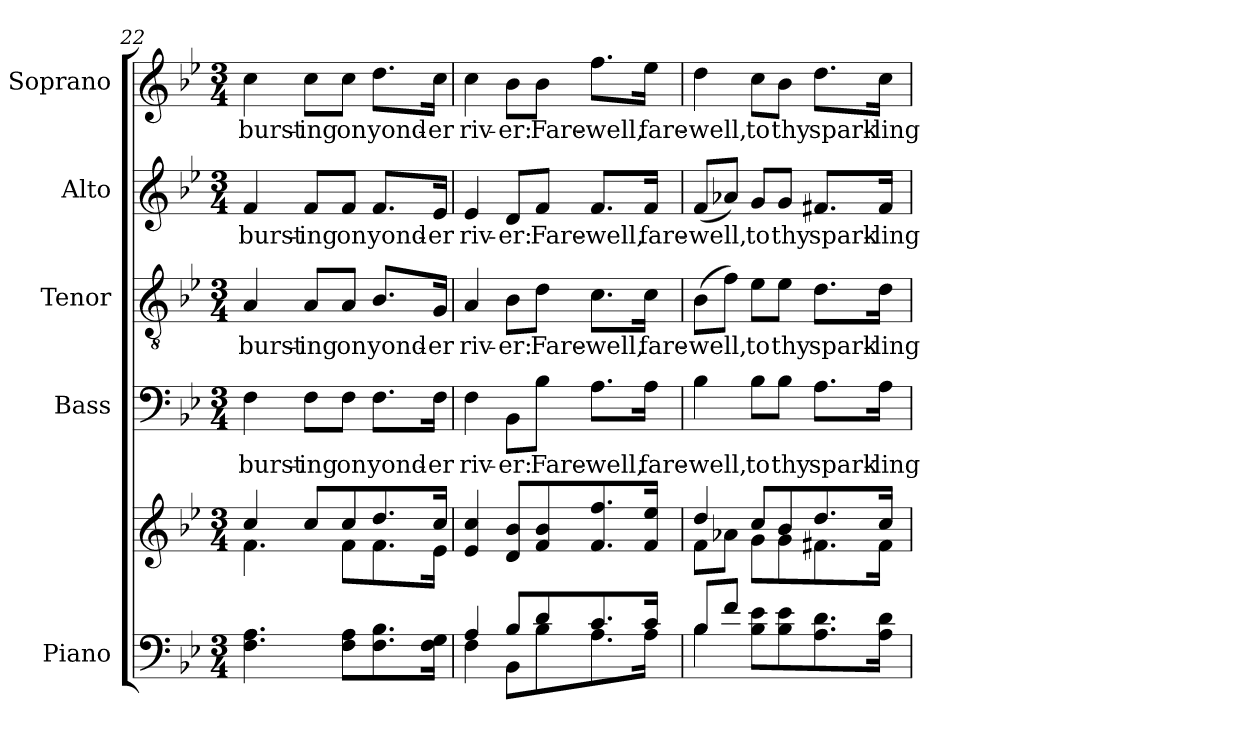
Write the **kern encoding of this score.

**kern	**kern	**kern	**text	**kern	**text	**kern	**text	**kern	**text
*part5	*part5	*part4	*part4	*part3	*part3	*part2	*part2	*part1	*part1
*staff6	*staff5	*staff4	*staff4	*staff3	*staff3	*staff2	*staff2	*staff1	*staff1
*I"Piano	*	*I"Bass	*	*I"Tenor	*	*I"Alto	*	*I"Soprano	*
*I'Pno.	*	*I'B.	*	*I'T.	*	*I'A.	*	*I'S.	*
*clefF4	*clefG2	*clefF4	*	*clefGv2	*	*clefG2	*	*clefG2	*
*	*	*	*	*ITrd7c12	*	*	*	*	*
*k[b-e-]	*k[b-e-]	*k[b-e-]	*	*k[b-e-]	*	*k[b-e-]	*	*k[b-e-]	*
*B-:	*B-:	*B-:	*	*B-:	*	*B-:	*	*B-:	*
*M3/4	*M3/4	*M3/4	*	*M3/4	*	*M3/4	*	*M3/4	*
=22	=22	=22	=22	=22	=22	=22	=22	=22	=22
*	*^	*	*	*	*	*	*	*	*
!	!	!	!	!LO:LY:b:color=#000000	!	!	!	!	!	!
!	!	!	!	!	!	!LO:LY:b:color=#000000	!	!	!	!
!	!	!	!	!	!	!	!	!LO:LY:b:color=#000000	!	!
!	!	!	!	!	!	!	!	!	!	!LO:LY:b:color=#000000
4.Fi\ 4.Ai	4cci/	4.fi\	4Fi\	burst-	4AAi/	burst-	4fi/	burst-	4cci\	burst-
!	!	!	!	!LO:LY:b:color=#000000	!	!	!	!	!	!
!	!	!	!	!	!	!LO:LY:b:color=#000000	!	!	!	!
!	!	!	!	!	!	!	!	!LO:LY:b:color=#000000	!	!
!	!	!	!	!	!	!	!	!	!	!LO:LY:b:color=#000000
.	8cci/L	.	8Fi\L	-ing	8AAi/L	-ing	8fi/L	-ing	8cci\L	-ing
!	!	!	!	!LO:LY:b:color=#000000	!	!	!	!	!	!
!	!	!	!	!	!	!LO:LY:b:color=#000000	!	!	!	!
!	!	!	!	!	!	!	!	!LO:LY:b:color=#000000	!	!
!	!	!	!	!	!	!	!	!	!	!LO:LY:b:color=#000000
8Fi\ 8AiL	8cci/	8fi\L	8Fi\J	on	8AAi/J	on	8fi/J	on	8cci\J	on
!	!	!	!	!LO:LY:b:color=#000000	!	!	!	!	!	!
!	!	!	!	!	!	!LO:LY:b:color=#000000	!	!	!	!
!	!	!	!	!	!	!	!	!LO:LY:b:color=#000000	!	!
!	!	!	!	!	!	!	!	!	!	!LO:LY:b:color=#000000
8.Fi\ 8.B-i	8.ddi/	8.fi\	8.Fi\L	yond-	8.BB-i/L	yond-	8.fi/L	yond-	8.ddi\L	yond-
!	!	!	!	!LO:LY:b:color=#000000	!	!	!	!	!	!
!	!	!	!	!	!	!LO:LY:b:color=#000000	!	!	!	!
!	!	!	!	!	!	!	!	!LO:LY:b:color=#000000	!	!
!	!	!	!	!	!	!	!	!	!	!LO:LY:b:color=#000000
16Fi\ 16GiJk	16cci/Jk	16e-i\Jk	16Fi\Jk	-er	16GGi/Jk	-er	16e-i/Jk	-er	16cci\Jk	-er
*	*v	*v	*	*	*	*	*	*	*	*
=23	=23	=23	=23	=23	=23	=23	=23	=23	=23
*^	*	*	*	*	*	*	*	*	*
*	*	*^	*	*	*	*	*	*	*	*
!	!	!	!	!	!LO:LY:b:color=#000000	!	!	!	!	!	!
*	*	*v	*v	*	*	*	*	*	*	*	*
*	*	*^	*	*	*	*	*	*	*	*
!	!	!	!	!	!	!	!LO:LY:b:color=#000000	!	!	!	!
*	*	*v	*v	*	*	*	*	*	*	*	*
*	*	*^	*	*	*	*	*	*	*	*
!	!	!	!	!	!	!	!	!	!LO:LY:b:color=#000000	!	!
*	*	*v	*v	*	*	*	*	*	*	*	*
*	*	*^	*	*	*	*	*	*	*	*
!	!	!	!	!	!	!	!	!	!	!	!LO:LY:b:color=#000000
*	*	*v	*v	*	*	*	*	*	*	*	*
4Ai/	4Fi\	4e-i/ 4cci	4Fi\	riv-	4AAi/	riv-	4e-i/	riv-	4cci\	riv-
!	!	!	!	!LO:LY:b:color=#000000	!	!	!	!	!	!
!	!	!	!	!	!	!LO:LY:b:color=#000000	!	!	!	!
!	!	!	!	!	!	!	!	!LO:LY:b:color=#000000	!	!
!	!	!	!	!	!	!	!	!	!	!LO:LY:b:color=#000000
8B-i/L	8BB-i\L	8di/ 8b-iL	8BB-i\L	-er:	8BB-i\L	-er:	8di/L	-er:	8b-i\L	-er:
!	!	!	!	!LO:LY:b:color=#000000	!	!	!	!	!	!
!	!	!	!	!	!	!LO:LY:b:color=#000000	!	!	!	!
!	!	!	!	!	!	!	!	!LO:LY:b:color=#000000	!	!
!	!	!	!	!	!	!	!	!	!	!LO:LY:b:color=#000000
8di/	8B-i\	8fi/ 8b-i	8B-i\J	Fare-	8Di\J	Fare-	8fi/J	Fare-	8b-i\J	Fare-
!	!	!	!	!LO:LY:b:color=#000000	!	!	!	!	!	!
!	!	!	!	!	!	!LO:LY:b:color=#000000	!	!	!	!
!	!	!	!	!	!	!	!	!LO:LY:b:color=#000000	!	!
!	!	!	!	!	!	!	!	!	!	!LO:LY:b:color=#000000
8.ci/	8.Ai\	8.fi/ 8.ffi	8.Ai\L	-well,	8.Ci\L	-well,	8.fi/L	-well,	8.ffi\L	-well,
!	!	!	!	!LO:LY:b:color=#000000	!	!	!	!	!	!
!	!	!	!	!	!	!LO:LY:b:color=#000000	!	!	!	!
!	!	!	!	!	!	!	!	!LO:LY:b:color=#000000	!	!
!	!	!	!	!	!	!	!	!	!	!LO:LY:b:color=#000000
16ci/Jk	16Ai\Jk	16fi/ 16ee-iJk	16Ai\Jk	fare-	16Ci\Jk	fare-	16fi/Jk	fare-	16ee-i\Jk	fare-
!!LO:LB:g=z
=24	=24	=24	=24	=24	=24	=24	=24	=24	=24	=24
*	*	*^	*	*	*	*	*	*	*	*
!	!	!	!	!	!LO:LY:b:color=#000000	!	!	!	!	!	!
!	!	!	!	!	!	!	!LO:LY:b:color=#000000	!	!	!	!
!	!	!	!	!	!	!	!	!	!LO:LY:b:color=#000000	!	!
!	!	!	!	!	!	!	!	!	!	!	!LO:LY:b:color=#000000
8B-i/L	4B-i\	4ddi/	8fi\L	4B-i\	-well,	(8BB-i\L	-well,	(8fi/L	-well,	4ddi\	-well,
8fi/J	.	.	8a-Xi\J	.	.	8Fi\J)	.	8a-Xi/J)	.	.	.
!	!	!	!	!	!LO:LY:b:color=#000000	!	!	!	!	!	!
!	!	!	!	!	!	!	!LO:LY:b:color=#000000	!	!	!	!
!	!	!	!	!	!	!	!	!	!LO:LY:b:color=#000000	!	!
!	!	!	!	!	!	!	!	!	!	!	!LO:LY:b:color=#000000
8B-i\ 8e-iL	2ryy	8cci/L	8gi\L	8B-i\L	to	8E-i\L	to	8gi/L	to	8cci\L	to
!	!	!	!	!	!LO:LY:b:color=#000000	!	!	!	!	!	!
!	!	!	!	!	!	!	!LO:LY:b:color=#000000	!	!	!	!
!	!	!	!	!	!	!	!	!	!LO:LY:b:color=#000000	!	!
!	!	!	!	!	!	!	!	!	!	!	!LO:LY:b:color=#000000
8B-i\ 8e-i	.	8b-i/	8gi\	8B-i\J	thy	8E-i\J	thy	8gi/J	thy	8b-i\J	thy
!	!	!	!	!	!LO:LY:b:color=#000000	!	!	!	!	!	!
!	!	!	!	!	!	!	!LO:LY:b:color=#000000	!	!	!	!
!	!	!	!	!	!	!	!	!	!LO:LY:b:color=#000000	!	!
!	!	!	!	!	!	!	!	!	!	!	!LO:LY:b:color=#000000
8.Ai\ 8.di	.	8.ddi/	8.f#Xi\	8.Ai\L	spark-	8.Di\L	spark-	8.f#Xi/L	spark-	8.ddi\L	spark-
!	!	!	!	!	!LO:LY:b:color=#000000	!	!	!	!	!	!
!	!	!	!	!	!	!	!LO:LY:b:color=#000000	!	!	!	!
!	!	!	!	!	!	!	!	!	!LO:LY:b:color=#000000	!	!
!	!	!	!	!	!	!	!	!	!	!	!LO:LY:b:color=#000000
16Ai\ 16diJk	.	16cci/Jk	16f#i\Jk	16Ai\Jk	-ling	16Di\Jk	-ling	16f#i/Jk	-ling	16cci\Jk	-ling
*v	*v	*	*	*	*	*	*	*	*	*	*
*	*v	*v	*	*	*	*	*	*	*	*
=	=	=	=	=	=	=	=	=	=
*-	*-	*-	*-	*-	*-	*-	*-	*-	*-
